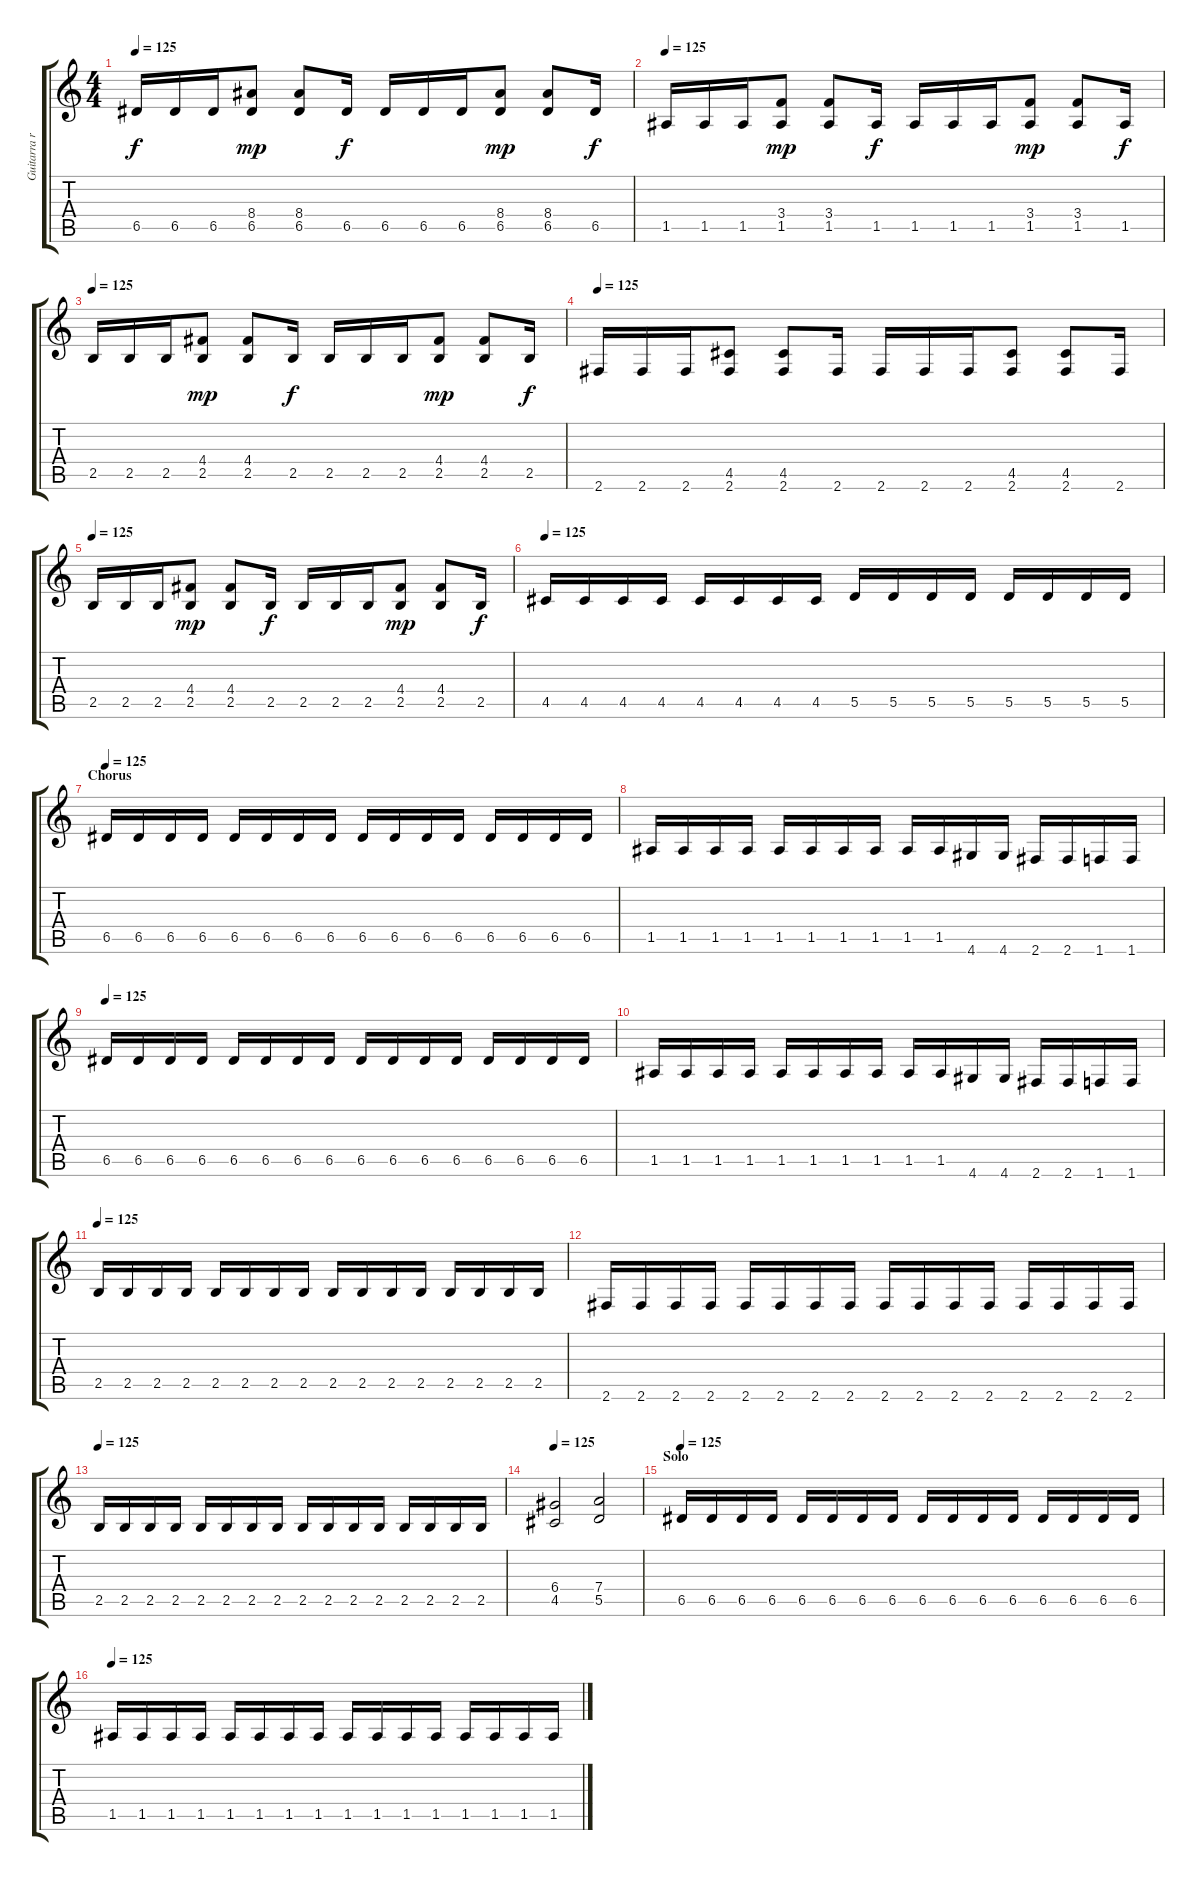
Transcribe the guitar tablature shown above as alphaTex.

\track ("Guitarra ritmica" "Guitarra r") {instrument distortionguitar}
\staff {score tabs}
\tuning (E4 B3 G3 D3 A2 E2) {hide}
\ts (4 4)
\tempo 125
\clef g2
\ks c
6.5.16{dy f} 6.5.16 6.5.16 (8.4 6.5).8{dy mp} (8.4 6.5).8 6.5.16{dy f} 6.5.16 6.5.16 6.5.16 (8.4 6.5).8{dy mp} (8.4 6.5).8 6.5.16{dy f} |
\tempo 125
1.5.16 1.5.16 1.5.16 (3.4 1.5).8{dy mp} (3.4 1.5).8 1.5.16{dy f} 1.5.16 1.5.16 1.5.16 (3.4 1.5).8{dy mp} (3.4 1.5).8 1.5.16{dy f} |
\tempo 125
2.5.16 2.5.16 2.5.16 (4.4 2.5).8{dy mp} (4.4 2.5).8 2.5.16{dy f} 2.5.16 2.5.16 2.5.16 (4.4 2.5).8{dy mp} (4.4 2.5).8 2.5.16{dy f} |
\tempo 125
2.6.16 2.6.16 2.6.16 (4.5 2.6).8 (4.5 2.6).8 2.6.16 2.6.16 2.6.16 2.6.16 (4.5 2.6).8 (4.5 2.6).8 2.6.16 |
\tempo 125
2.5.16 2.5.16 2.5.16 (4.4 2.5).8{dy mp} (4.4 2.5).8 2.5.16{dy f} 2.5.16 2.5.16 2.5.16 (4.4 2.5).8{dy mp} (4.4 2.5).8 2.5.16{dy f} |
\tempo 125
4.5.16 4.5.16 4.5.16 4.5.16 4.5.16 4.5.16 4.5.16 4.5.16 5.5.16 5.5.16 5.5.16 5.5.16 5.5.16 5.5.16 5.5.16 5.5.16 |
\section ("" "Chorus")
\tempo 125
6.5.16 6.5.16 6.5.16 6.5.16 6.5.16 6.5.16 6.5.16 6.5.16 6.5.16 6.5.16 6.5.16 6.5.16 6.5.16 6.5.16 6.5.16 6.5.16 |
1.5.16 1.5.16 1.5.16 1.5.16 1.5.16 1.5.16 1.5.16 1.5.16 1.5.16 1.5.16 4.6.16 4.6.16 2.6.16 2.6.16 1.6.16 1.6.16 |
\tempo 125
6.5.16 6.5.16 6.5.16 6.5.16 6.5.16 6.5.16 6.5.16 6.5.16 6.5.16 6.5.16 6.5.16 6.5.16 6.5.16 6.5.16 6.5.16 6.5.16 |
1.5.16 1.5.16 1.5.16 1.5.16 1.5.16 1.5.16 1.5.16 1.5.16 1.5.16 1.5.16 4.6.16 4.6.16 2.6.16 2.6.16 1.6.16 1.6.16 |
\tempo 125
2.5.16 2.5.16 2.5.16 2.5.16 2.5.16 2.5.16 2.5.16 2.5.16 2.5.16 2.5.16 2.5.16 2.5.16 2.5.16 2.5.16 2.5.16 2.5.16 |
2.6.16 2.6.16 2.6.16 2.6.16 2.6.16 2.6.16 2.6.16 2.6.16 2.6.16 2.6.16 2.6.16 2.6.16 2.6.16 2.6.16 2.6.16 2.6.16 |
\tempo 125
2.5.16 2.5.16 2.5.16 2.5.16 2.5.16 2.5.16 2.5.16 2.5.16 2.5.16 2.5.16 2.5.16 2.5.16 2.5.16 2.5.16 2.5.16 2.5.16 |
\tempo 125
(6.4 4.5).2 (7.4 5.5).2 |
\section ("" "Solo")
\tempo 125
6.5.16 6.5.16 6.5.16 6.5.16 6.5.16 6.5.16 6.5.16 6.5.16 6.5.16 6.5.16 6.5.16 6.5.16 6.5.16 6.5.16 6.5.16 6.5.16 |
\tempo 125
1.5.16 1.5.16 1.5.16 1.5.16 1.5.16 1.5.16 1.5.16 1.5.16 1.5.16 1.5.16 1.5.16 1.5.16 1.5.16 1.5.16 1.5.16 1.5.16
